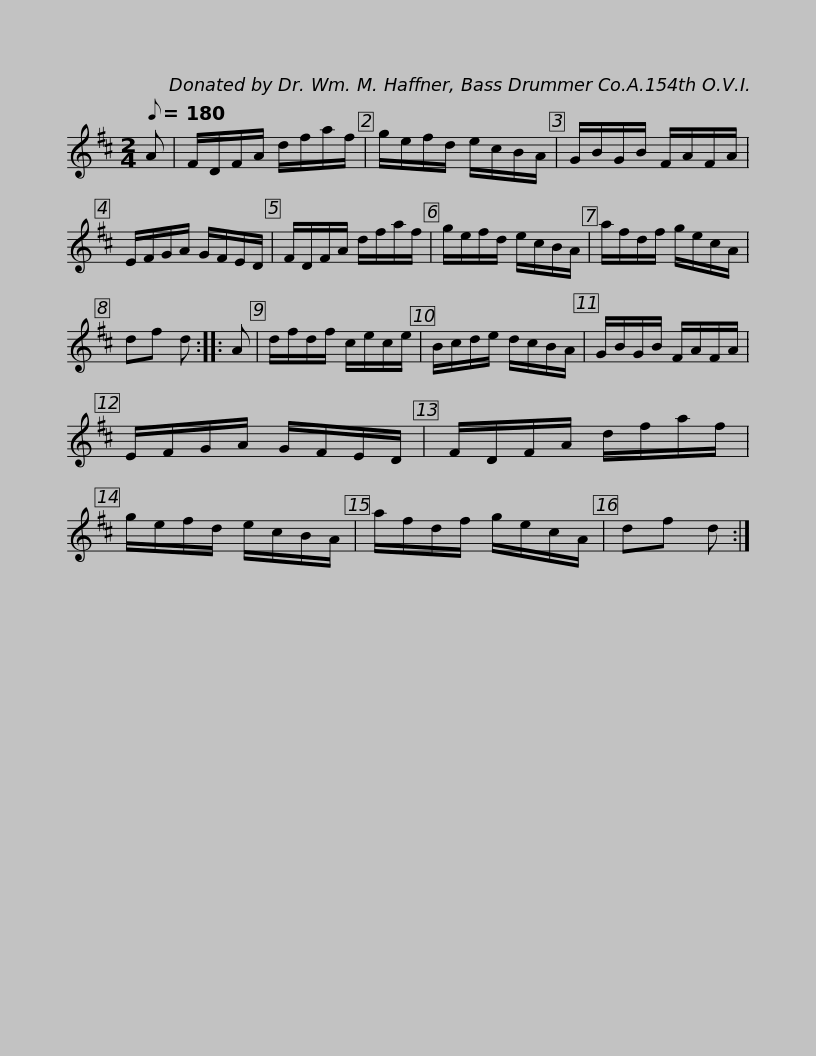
X:1
L:1/8
Q:1/8=180
M:2/4
I:linebreak $
K:none
V:1 treble transpose="8 "
V:1
[K:D] A | F/D/F/A/ d/f/a/f/ | g/e/f/d/ e/c/B/A/ | G/B/G/B/ F/A/F/A/ | E/F/G/A/ G/F/E/D/ | %5
 F/D/F/A/ d/f/a/f/ |$ g/e/f/d/ e/c/B/A/ | a/f/d/f/ g/e/c/A/ | df d :: A | %10
 d/f/d/f/ c/e/c/e/ | B/c/d/e/ d/c/B/A/ | G/B/G/B/ F/A/F/A/ |$ E/F/G/A/ G/F/E/D/ | F/D/F/A/ d/f/a/f/ | %15
 g/e/f/d/ e/c/B/A/ | a/f/d/f/ g/e/c/A/ | df d :| %18
